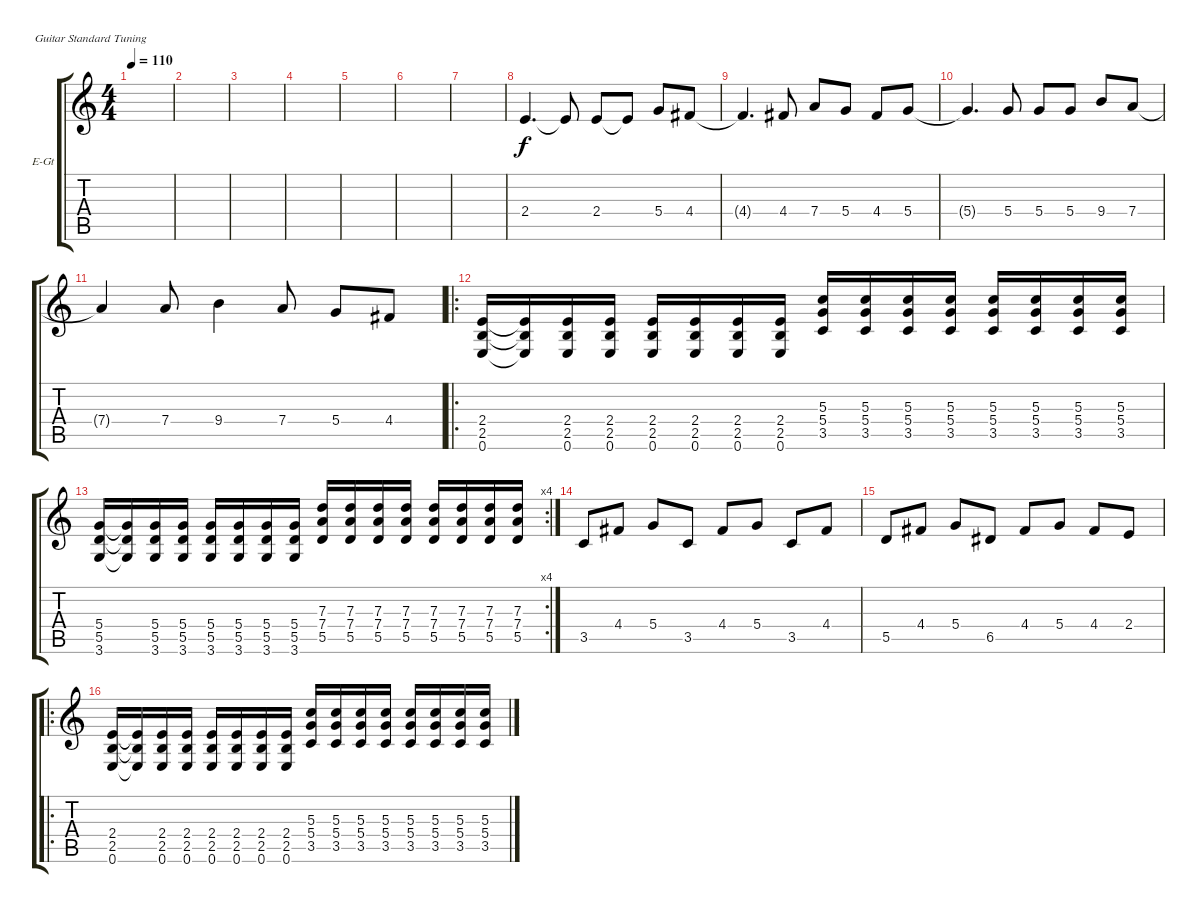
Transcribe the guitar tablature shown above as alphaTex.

\defaultSystemsLayout 4
\bracketExtendMode groupsimilarinstruments
\firstSystemTrackNameOrientation horizontal
\otherSystemsTrackNameOrientation horizontal
\track ("Максим Крамар[Distortion]" "E-Gt") {instrument distortionguitar}
\staff {score tabs}
\tuning (E4 B3 G3 D3 A2 E2)
\ts (4 4)
\tempo 110
\clef g2
\scale
0.333333
\ks c
|
\scale
0.333333 |
\scale
0.333333 |
\scale
0.333333 |
|
|
|
2.4.4{d} 2.4{t}.8 2.4.8 2.4{t}.8 5.4.8 4.4.8 |
4.4{t}.4{d} 4.4.8 7.4.8 5.4.8 4.4.8 5.4.8 |
5.4{t}.4{d} 5.4.8 5.4.8 5.4.8 9.4.8 7.4.8 |
7.4{t}.4 7.4.8 9.4.4 7.4.8 5.4.8 4.4.8 |
\ro
(2.4 2.5 0.6).16 (2.4{t} 2.5{t} 0.6{t}).16 (2.4 2.5 0.6).16 (2.4 2.5 0.6).16 (2.4 2.5 0.6).16 (2.4 2.5 0.6).16 (2.4 2.5 0.6).16 (2.4 2.5 0.6).16 (5.3 5.4 3.5).16 (5.3 5.4 3.5).16 (5.3 5.4 3.5).16 (5.3 5.4 3.5).16 (5.3 5.4 3.5).16 (5.3 5.4 3.5).16 (5.3 5.4 3.5).16 (5.3 5.4 3.5).16 |
\rc 4
(5.4 5.5 3.6).16 (5.4{t} 5.5{t} 3.6{t}).16 (5.4 5.5 3.6).16 (5.4 5.5 3.6).16 (5.4 5.5 3.6).16 (5.4 5.5 3.6).16 (5.4 5.5 3.6).16 (5.4 5.5 3.6).16 (7.3 7.4 5.5).16 (7.3 7.4 5.5).16 (7.3 7.4 5.5).16 (7.3 7.4 5.5).16 (7.3 7.4 5.5).16 (7.3 7.4 5.5).16 (7.3 7.4 5.5).16 (7.3 7.4 5.5).16 |
3.5.8 4.4.8 5.4.8 3.5.8 4.4.8 5.4.8 3.5.8 4.4.8 |
5.5.8 4.4.8 5.4.8 6.5.8 4.4.8 5.4.8 4.4.8 2.4.8 |
\ro
(2.4 2.5 0.6).16 (2.4{t} 2.5{t} 0.6{t}).16 (2.4 2.5 0.6).16 (2.4 2.5 0.6).16 (2.4 2.5 0.6).16 (2.4 2.5 0.6).16 (2.4 2.5 0.6).16 (2.4 2.5 0.6).16 (5.3 5.4 3.5).16 (5.3 5.4 3.5).16 (5.3 5.4 3.5).16 (5.3 5.4 3.5).16 (5.3 5.4 3.5).16 (5.3 5.4 3.5).16 (5.3 5.4 3.5).16 (5.3 5.4 3.5).16
